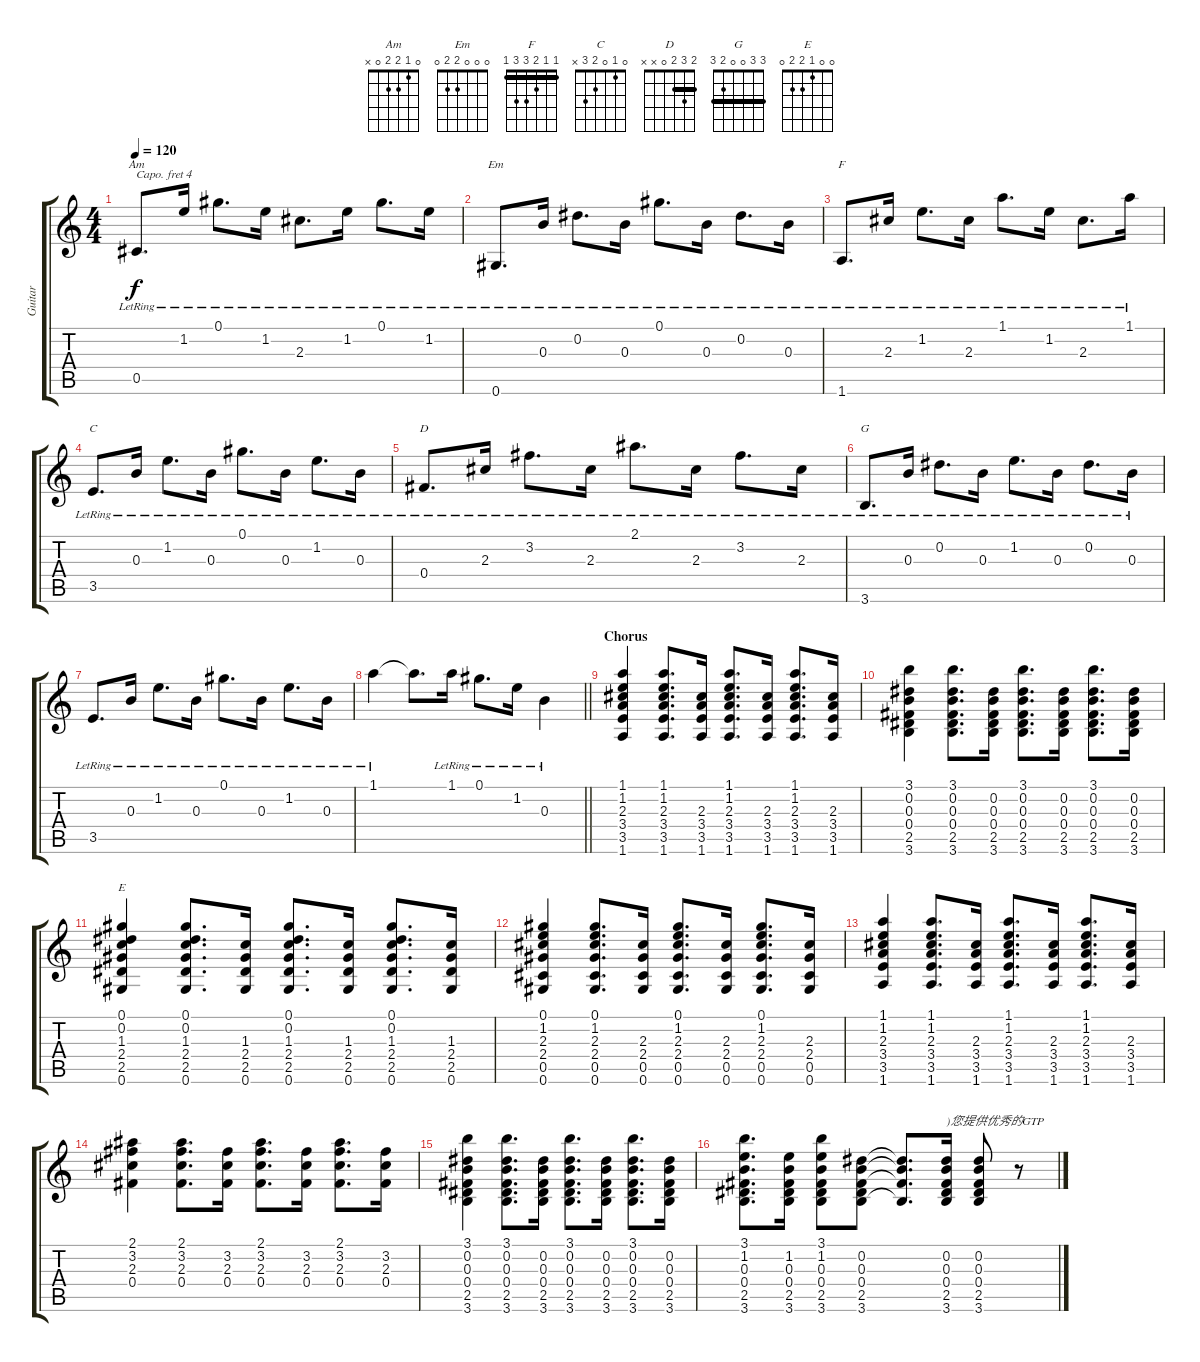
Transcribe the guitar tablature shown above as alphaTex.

\track ("Guitar" "Guitar") {instrument acousticguitarsteel}
\staff {score tabs}
\capo 4
\tuning (E4 B3 G3 D3 A2 E2) {hide}
\chord ("Am" 0 1 2 2 0 x)
\chord ("Em" 0 0 0 2 2 0)
\chord ("F" 1 1 2 3 3 1) {barre 1}
\chord ("C" 0 1 0 2 3 x)
\chord ("D" 2 3 2 0 x x) {barre 2}
\chord ("G" 3 3 0 0 2 3) {barre 3}
\chord ("E" 0 0 1 2 2 0)
\ts (4 4)
\tempo 120
\clef g2
\ks c
0.5{lr}.8{d ch "Am" dy f} 1.2{lr}.16 0.1{lr}.8{d} 1.2{lr}.16 2.3{lr}.8{d} 1.2{lr}.16 0.1{lr}.8{d} 1.2{lr}.16 |
0.6{lr}.8{d ch "Em"} 0.3{lr}.16 0.2{lr}.8{d} 0.3{lr}.16 0.1{lr}.8{d} 0.3{lr}.16 0.2{lr}.8{d} 0.3{lr}.16 |
1.6{lr}.8{d ch "F"} 2.3{lr}.16 1.2{lr}.8{d} 2.3{lr}.16 1.1{lr}.8{d} 1.2{lr}.16 2.3{lr}.8{d} 1.1{lr}.16 |
3.5{lr}.8{d ch "C"} 0.3{lr}.16 1.2{lr}.8{d} 0.3{lr}.16 0.1{lr}.8{d} 0.3{lr}.16 1.2{lr}.8{d} 0.3{lr}.16 |
0.4{lr}.8{d ch "D"} 2.3{lr}.16 3.2{lr}.8{d} 2.3{lr}.16 2.1{lr}.8{d} 2.3{lr}.16 3.2{lr}.8{d} 2.3{lr}.16 |
3.6{lr}.8{d ch "G"} 0.3{lr}.16 0.2{lr}.8{d} 0.3{lr}.16 1.2{lr}.8{d} 0.3{lr}.16 0.2{lr}.8{d} 0.3{lr}.16 |
3.5{lr}.8{d} 0.3{lr}.16 1.2{lr}.8{d} 0.3{lr}.16 0.1{lr}.8{d} 0.3{lr}.16 1.2{lr}.8{d} 0.3{lr}.16 |
\barLineRight lightlight
1.1{lr}.4 1.1{t}.8{d} 1.1{lr}.16 0.1{lr}.8{d} 1.2{lr}.16 0.3{lr}.4 |
\section ("" "Chorus")
(1.1 1.2 2.3 3.4 3.5 1.6).4 (1.1 1.2 2.3 3.4 3.5 1.6).8{d} (2.3 3.4 3.5 1.6).16 (1.1 1.2 2.3 3.4 3.5 1.6).8{d} (2.3 3.4 3.5 1.6).16 (1.1 1.2 2.3 3.4 3.5 1.6).8{d} (2.3 3.4 3.5 1.6).16 |
(3.1 0.2 0.3 0.4 2.5 3.6).4 (3.1 0.2 0.3 0.4 2.5 3.6).8{d} (0.2 0.3 0.4 2.5 3.6).16 (3.1 0.2 0.3 0.4 2.5 3.6).8{d} (0.2 0.3 0.4 2.5 3.6).16 (3.1 0.2 0.3 0.4 2.5 3.6).8{d} (0.2 0.3 0.4 2.5 3.6).16 |
(0.1 0.2 1.3 2.4 2.5 0.6).4{ch "E"} (0.1 0.2 1.3 2.4 2.5 0.6).8{d} (1.3 2.4 2.5 0.6).16 (0.1 0.2 1.3 2.4 2.5 0.6).8{d} (1.3 2.4 2.5 0.6).16 (0.1 0.2 1.3 2.4 2.5 0.6).8{d} (1.3 2.4 2.5 0.6).16 |
(0.1 1.2 2.3 2.4 0.5 0.6).4 (0.1 1.2 2.3 2.4 0.5 0.6).8{d} (2.3 2.4 0.5 0.6).16 (0.1 1.2 2.3 2.4 0.5 0.6).8{d} (2.3 2.4 0.5 0.6).16 (0.1 1.2 2.3 2.4 0.5 0.6).8{d} (2.3 2.4 0.5 0.6).16 |
(1.1 1.2 2.3 3.4 3.5 1.6).4 (1.1 1.2 2.3 3.4 3.5 1.6).8{d} (2.3 3.4 3.5 1.6).16 (1.1 1.2 2.3 3.4 3.5 1.6).8{d} (2.3 3.4 3.5 1.6).16 (1.1 1.2 2.3 3.4 3.5 1.6).8{d} (2.3 3.4 3.5 1.6).16 |
(2.1 3.2 2.3 0.4).4 (2.1 3.2 2.3 0.4).8{d} (3.2 2.3 0.4).16 (2.1 3.2 2.3 0.4).8{d} (3.2 2.3 0.4).16 (2.1 3.2 2.3 0.4).8{d} (3.2 2.3 0.4).16 |
(3.1 0.2 0.3 0.4 2.5 3.6).4 (3.1 0.2 0.3 0.4 2.5 3.6).8{d} (0.2 0.3 0.4 2.5 3.6).16 (3.1 0.2 0.3 0.4 2.5 3.6).8{d} (0.2 0.3 0.4 2.5 3.6).16 (3.1 0.2 0.3 0.4 2.5 3.6).8{d} (0.2 0.3 0.4 2.5 3.6).16 |
(3.1 1.2 0.3 0.4 2.5 3.6).8{d} (1.2 0.3 0.4 2.5 3.6).16 (3.1 1.2 0.3 0.4 2.5 3.6).8 (0.2 0.3 0.4 2.5 3.6).8 (0.2{t} 0.3{t} 0.4{t} 3.6{t}).8{d} (0.2 0.3 0.4 2.5 3.6).16{txt ")您提供优秀的GTP"} (0.2 0.3 0.4 2.5 3.6).8 r.8
